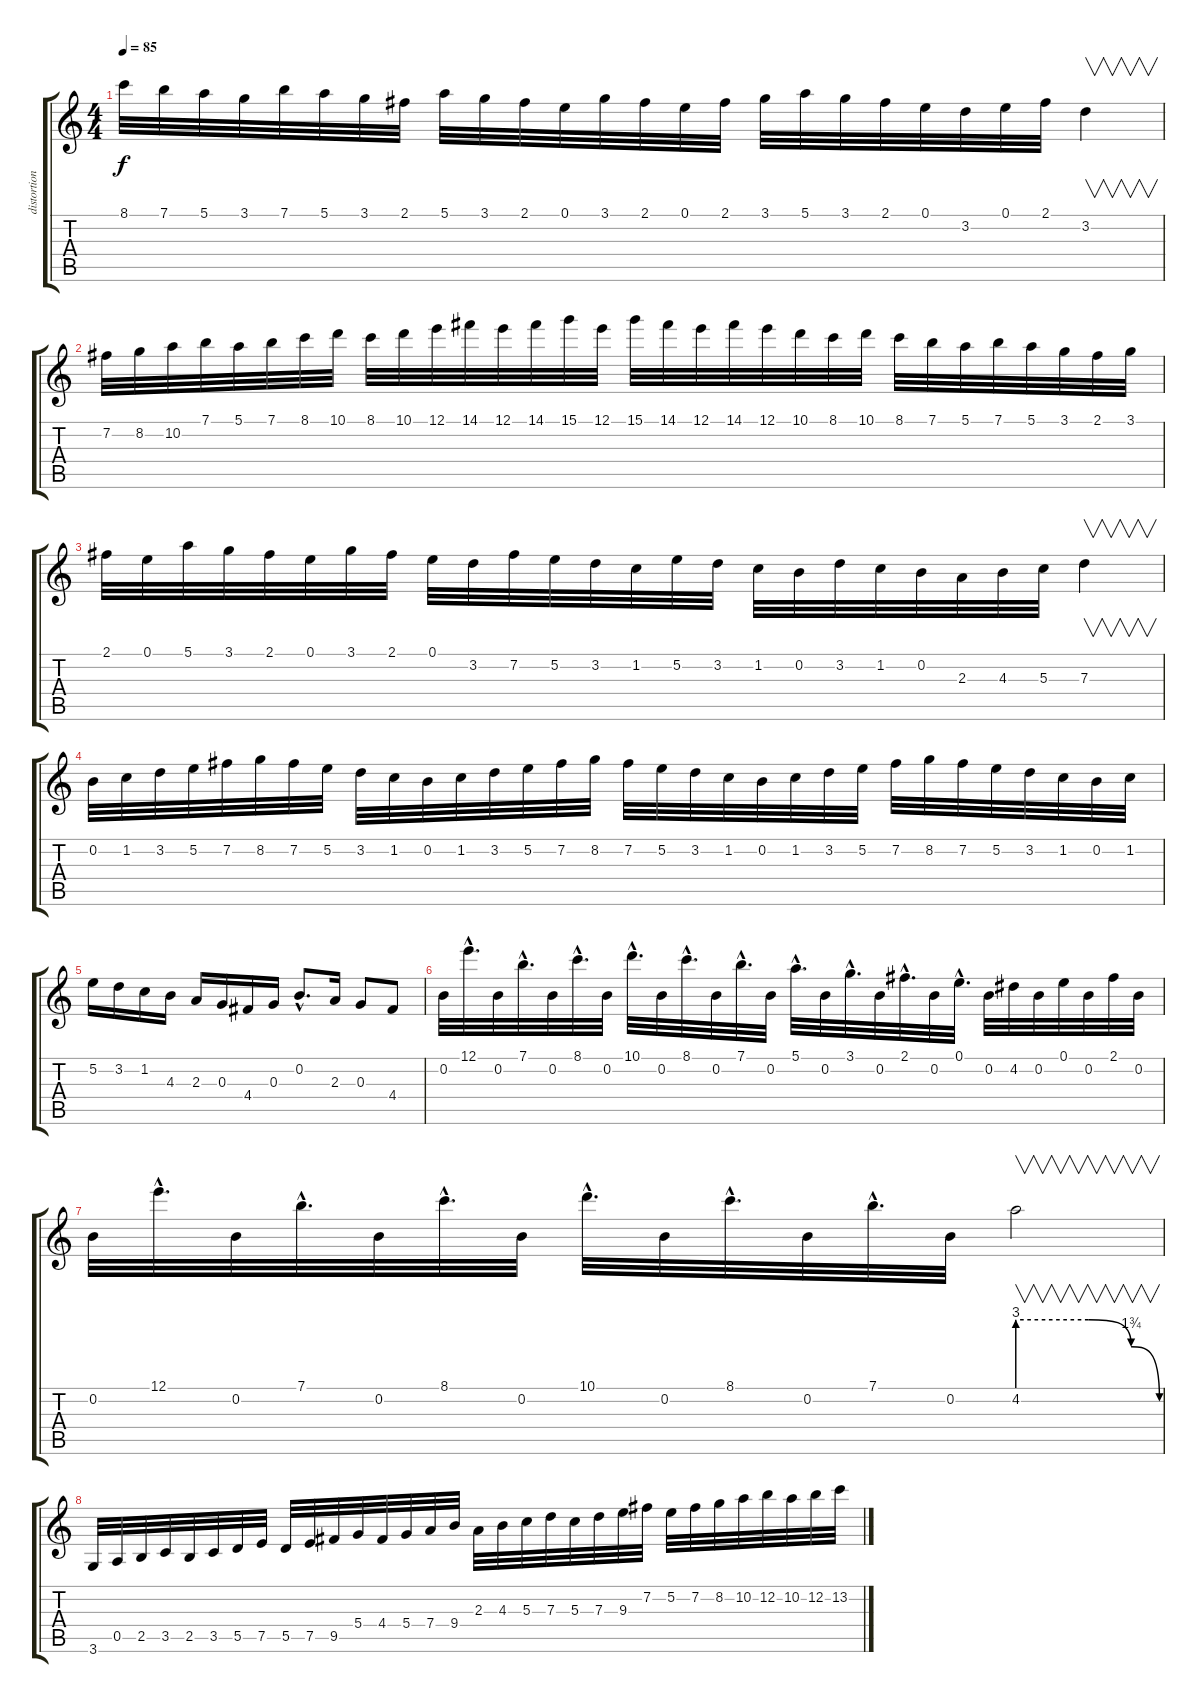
\track ("distortion" "distortion") {instrument distortionguitar}
\staff {score tabs}
\tuning (E4 B3 G3 D3 A2 E2) {hide}
\ts (4 4)
\tempo 85
\clef g2
\ks c
8.1.32{dy f} 7.1.32 5.1.32 3.1.32 7.1.32 5.1.32 3.1.32 2.1.32 5.1.32 3.1.32 2.1.32 0.1.32 3.1.32 2.1.32 0.1.32 2.1.32 3.1.32 5.1.32 3.1.32 2.1.32 0.1.32 3.2.32 0.1.32 2.1.32 3.2.4{v} |
7.2.32 8.2.32 10.2.32 7.1.32 5.1.32 7.1.32 8.1.32 10.1.32 8.1.32 10.1.32 12.1.32 14.1.32 12.1.32 14.1.32 15.1.32 12.1.32 15.1.32 14.1.32 12.1.32 14.1.32 12.1.32 10.1.32 8.1.32 10.1.32 8.1.32 7.1.32 5.1.32 7.1.32 5.1.32 3.1.32 2.1.32 3.1.32 |
2.1.32 0.1.32 5.1.32 3.1.32 2.1.32 0.1.32 3.1.32 2.1.32 0.1.32 3.2.32 7.2.32 5.2.32 3.2.32 1.2.32 5.2.32 3.2.32 1.2.32 0.2.32 3.2.32 1.2.32 0.2.32 2.3.32 4.3.32 5.3.32 7.3.4{v} |
0.2.32 1.2.32 3.2.32 5.2.32 7.2.32 8.2.32 7.2.32 5.2.32 3.2.32 1.2.32 0.2.32 1.2.32 3.2.32 5.2.32 7.2.32 8.2.32 7.2.32 5.2.32 3.2.32 1.2.32 0.2.32 1.2.32 3.2.32 5.2.32 7.2.32 8.2.32 7.2.32 5.2.32 3.2.32 1.2.32 0.2.32 1.2.32 |
5.2.16 3.2.16 1.2.16 4.3.16 2.3.16 0.3.16 4.4.16 0.3.16 0.2{hac}.8{d} 2.3.16 0.3.8 4.4.8 |
0.2.32 12.1{hac}.32{d} 0.2.32 7.1{hac}.32{d} 0.2.32 8.1{hac}.32{d} 0.2.32 10.1{hac}.32{d} 0.2.32 8.1{hac}.32{d} 0.2.32 7.1{hac}.32{d} 0.2.32 5.1{hac}.32{d} 0.2.32 3.1{hac}.32{d} 0.2.32 2.1{hac}.32{d} 0.2.32 0.1{hac}.32{d} 0.2.32 4.2.32 0.2.32 0.1.32 0.2.32 2.1.32 0.2.32 |
0.2.32 12.1{hac}.32{d} 0.2.32 7.1{hac}.32{d} 0.2.32 8.1{hac}.32{d} 0.2.32 10.1{hac}.32{d} 0.2.32 8.1{hac}.32{d} 0.2.32 7.1{hac}.32{d} 0.2.32 4.2{be (custom 0 12 30 12 48 7 60 0)}.2{v} |
3.6.32 0.5.32 2.5.32 3.5.32 2.5.32 3.5.32 5.5.32 7.5.32 5.5.32 7.5.32 9.5.32 5.4.32 4.4.32 5.4.32 7.4.32 9.4.32 2.3.32 4.3.32 5.3.32 7.3.32 5.3.32 7.3.32 9.3.32 7.2.32 5.2.32 7.2.32 8.2.32 10.2.32 12.2.32 10.2.32 12.2.32 13.2.32
